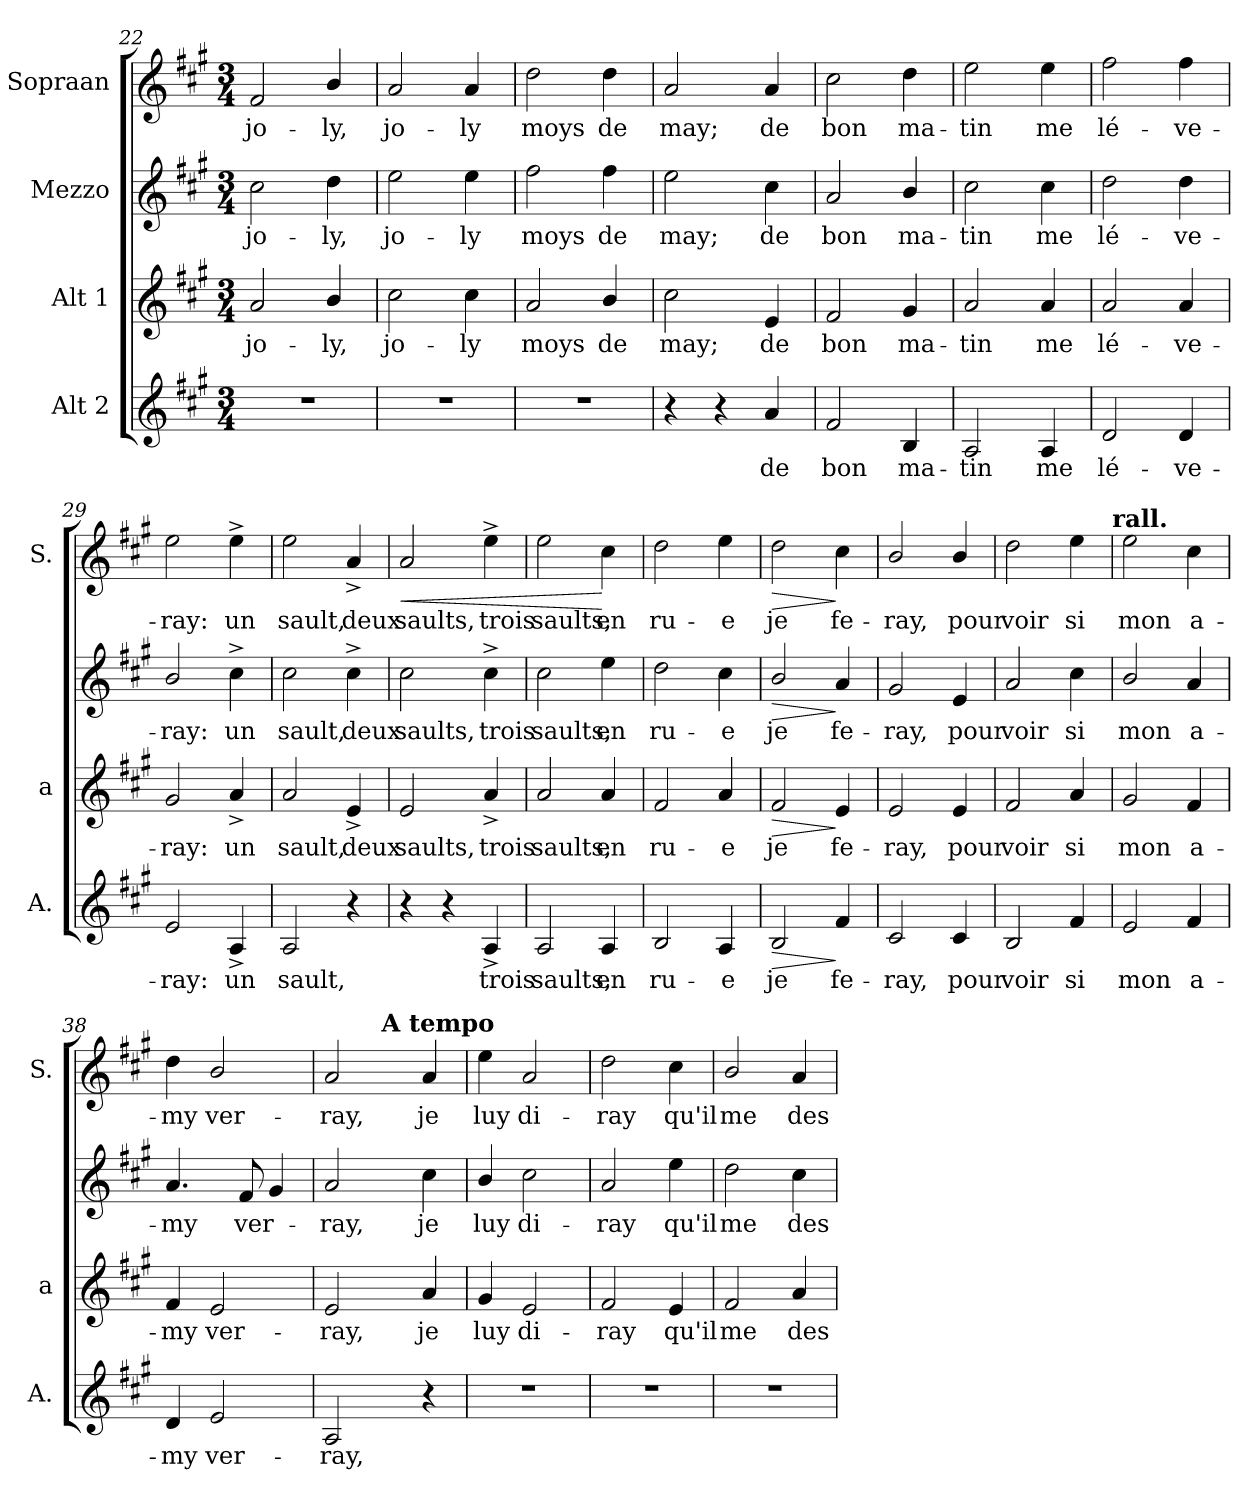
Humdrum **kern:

**kern	**text	**dynam	**kern	**text	**dynam	**kern	**text	**dynam	**kern	**text	**dynam
*part4	*part4	*part4	*part3	*part3	*part3	*part2	*part2	*part2	*part1	*part1	*part1
*staff4	*staff4	*staff4	*staff3	*staff3	*staff3	*staff2	*staff2	*staff2	*staff1	*staff1	*staff1
*I"Alt 2	*	*	*I"Alt 1	*	*	*I"Mezzo	*	*	*I"Sopraan	*	*
*I'A.	*	*	*I'a	*	*	*	*	*	*I'S.	*	*
*clefG2	*	*	*clefG2	*	*	*clefG2	*	*	*clefG2	*	*
*k[f#c#g#]	*	*	*k[f#c#g#]	*	*	*k[f#c#g#]	*	*	*k[f#c#g#]	*	*
*A:	*	*	*A:	*	*	*A:	*	*	*A:	*	*
*M3/4	*	*	*M3/4	*	*	*M3/4	*	*	*M3/4	*	*
=22	=22	=22	=22	=22	=22	=22	=22	=22	=22	=22	=22
!LO:N:vis=1	!	!	!	!LO:LY:b	!	!	!LO:LY:b	!	!	!LO:LY:b	!
2.r	.	.	2a/	jo-	.	2cc#\	jo-	.	2f#/	jo-	.
!	!	!	!	!LO:LY:b	!	!	!LO:LY:b	!	!	!LO:LY:b	!
.	.	.	4b/	-ly,	.	4dd\	-ly,	.	4b/	-ly,	.
=23	=23	=23	=23	=23	=23	=23	=23	=23	=23	=23	=23
!LO:N:vis=1	!	!	!	!LO:LY:b	!	!	!LO:LY:b	!	!	!LO:LY:b	!
2.r	.	.	2cc#\	jo-	.	2ee\	jo-	.	2a/	jo-	.
!	!	!	!	!LO:LY:b	!	!	!LO:LY:b	!	!	!LO:LY:b	!
.	.	.	4cc#\	-ly	.	4ee\	-ly	.	4a/	-ly	.
=24	=24	=24	=24	=24	=24	=24	=24	=24	=24	=24	=24
!LO:N:vis=1	!	!	!	!LO:LY:b	!	!	!LO:LY:b	!	!	!LO:LY:b	!
2.r	.	.	2a/	moys	.	2ff#\	moys	.	2dd\	moys	.
!	!	!	!	!LO:LY:b	!	!	!LO:LY:b	!	!	!LO:LY:b	!
.	.	.	4b/	de	.	4ff#\	de	.	4dd\	de	.
=25	=25	=25	=25	=25	=25	=25	=25	=25	=25	=25	=25
!	!	!	!	!LO:LY:b	!	!	!LO:LY:b	!	!	!LO:LY:b	!
4r	.	.	2cc#\	may;	.	2ee\	may;	.	2a/	may;	.
4r	.	.	.	.	.	.	.	.	.	.	.
!	!LO:LY:b	!	!	!LO:LY:b	!	!	!LO:LY:b	!	!	!LO:LY:b	!
4a/	de	.	4e/	de	.	4cc#\	de	.	4a/	de	.
=26	=26	=26	=26	=26	=26	=26	=26	=26	=26	=26	=26
!	!LO:LY:b	!	!	!LO:LY:b	!	!	!LO:LY:b	!	!	!LO:LY:b	!
2f#/	bon	.	2f#/	bon	.	2a/	bon	.	2cc#\	bon	.
!	!LO:LY:b	!	!	!LO:LY:b	!	!	!LO:LY:b	!	!	!LO:LY:b	!
4B/	ma-	.	4g#/	ma-	.	4b/	ma-	.	4dd\	ma-	.
=27	=27	=27	=27	=27	=27	=27	=27	=27	=27	=27	=27
!	!LO:LY:b	!	!	!LO:LY:b	!	!	!LO:LY:b	!	!	!LO:LY:b	!
2A/	-tin	.	2a/	-tin	.	2cc#\	-tin	.	2ee\	-tin	.
!	!LO:LY:b	!	!	!LO:LY:b	!	!	!LO:LY:b	!	!	!LO:LY:b	!
4A/	me	.	4a/	me	.	4cc#\	me	.	4ee\	me	.
!!LO:LB:g=z
=28	=28	=28	=28	=28	=28	=28	=28	=28	=28	=28	=28
!	!LO:LY:b	!	!	!LO:LY:b	!	!	!LO:LY:b	!	!	!LO:LY:b	!
2d/	lé-	.	2a/	lé-	.	2dd\	lé-	.	2ff#\	lé-	.
!	!LO:LY:b	!	!	!LO:LY:b	!	!	!LO:LY:b	!	!	!LO:LY:b	!
4d/	-ve-	.	4a/	-ve-	.	4dd\	-ve-	.	4ff#\	-ve-	.
=29	=29	=29	=29	=29	=29	=29	=29	=29	=29	=29	=29
!	!LO:LY:b	!	!	!LO:LY:b	!	!	!LO:LY:b	!	!	!LO:LY:b	!
2e/	-ray:	.	2g#/	-ray:	.	2b/	-ray:	.	2ee\	-ray:	.
!	!LO:LY:b	!	!	!LO:LY:b	!	!	!LO:LY:b	!	!	!LO:LY:b	!
4A^</	un	.	4a^</	un	.	4cc#^>\	un	.	4ee^>\	un	.
=30	=30	=30	=30	=30	=30	=30	=30	=30	=30	=30	=30
!	!LO:LY:b	!	!	!LO:LY:b	!	!	!LO:LY:b	!	!	!LO:LY:b	!
2A/	sault,	.	2a/	sault,	.	2cc#\	sault,	.	2ee\	sault,	.
!	!	!	!	!LO:LY:b	!	!	!LO:LY:b	!	!	!LO:LY:b	!
4r	.	.	4e^</	deux	.	4cc#^>\	deux	.	4a^</	deux	.
=31	=31	=31	=31	=31	=31	=31	=31	=31	=31	=31	=31
!	!	!	!	!LO:LY:b	!	!	!LO:LY:b	!	!	!LO:LY:b	!LO:HP:b
4r	.	.	2e/	saults,	.	2cc#\	saults,	.	2a/	saults,	<
4r	.	.	.	.	.	.	.	.	.	.	.
!	!LO:LY:b	!	!	!LO:LY:b	!	!	!LO:LY:b	!	!	!LO:LY:b	!
4A^</	trois	.	4a^</	trois	.	4cc#^>\	trois	.	4ee^>\	trois	.
=32	=32	=32	=32	=32	=32	=32	=32	=32	=32	=32	=32
!	!LO:LY:b	!	!	!LO:LY:b	!	!	!LO:LY:b	!	!	!LO:LY:b	!
2A/	saults,	.	2a/	saults,	.	2cc#\	saults,	.	2ee\	saults,	.
!	!LO:LY:b	!	!	!LO:LY:b	!	!	!LO:LY:b	!	!	!LO:LY:b	!
4A/	en	.	4a/	en	.	4ee\	en	.	4cc#\	en	[
=33	=33	=33	=33	=33	=33	=33	=33	=33	=33	=33	=33
!	!LO:LY:b	!	!	!LO:LY:b	!	!	!LO:LY:b	!	!	!LO:LY:b	!
2B/	ru-	.	2f#/	ru-	.	2dd\	ru-	.	2dd\	ru-	.
!	!LO:LY:b	!	!	!LO:LY:b	!	!	!LO:LY:b	!	!	!LO:LY:b	!
4A/	-e	.	4a/	-e	.	4cc#\	-e	.	4ee\	-e	.
!!LO:LB:g=z
=34	=34	=34	=34	=34	=34	=34	=34	=34	=34	=34	=34
!	!LO:LY:b	!LO:HP:b	!	!LO:LY:b	!LO:HP:b	!	!LO:LY:b	!LO:HP:b	!	!LO:LY:b	!LO:HP:b
2B/	je	>	2f#/	je	>	2b/	je	>	2dd\	je	>
!	!LO:LY:b	!	!	!LO:LY:b	!	!	!LO:LY:b	!	!	!LO:LY:b	!
4f#/	fe-	]	4e/	fe-	]	4a/	fe-	]	4cc#\	fe-	]
=35	=35	=35	=35	=35	=35	=35	=35	=35	=35	=35	=35
!	!LO:LY:b	!	!	!LO:LY:b	!	!	!LO:LY:b	!	!	!LO:LY:b	!
2c#/	-ray,	.	2e/	-ray,	.	2g#/	-ray,	.	2b/	-ray,	.
!	!LO:LY:b	!	!	!LO:LY:b	!	!	!LO:LY:b	!	!	!LO:LY:b	!
4c#/	pour	.	4e/	pour	.	4e/	pour	.	4b/	pour	.
=36	=36	=36	=36	=36	=36	=36	=36	=36	=36	=36	=36
!	!LO:LY:b	!	!	!LO:LY:b	!	!	!LO:LY:b	!	!	!LO:LY:b	!
2B/	voir	.	2f#/	voir	.	2a/	voir	.	2dd\	voir	.
!	!LO:LY:b	!	!	!LO:LY:b	!	!	!LO:LY:b	!	!	!LO:LY:b	!
4f#/	si	.	4a/	si	.	4cc#\	si	.	4ee\	si	.
!	!	!	!	!	!	!	!	!	!LO:TX:a:B:t=rall.	!	!
=37	=37	=37	=37	=37	=37	=37	=37	=37	=37	=37	=37
!	!LO:LY:b	!	!	!LO:LY:b	!	!	!LO:LY:b	!	!	!LO:LY:b	!
2e/	mon	.	2g#/	mon	.	2b/	mon	.	2ee\	mon	.
!	!LO:LY:b	!	!	!LO:LY:b	!	!	!LO:LY:b	!	!	!LO:LY:b	!
4f#/	a-	.	4f#/	a-	.	4a/	a-	.	4cc#\	a-	.
=38	=38	=38	=38	=38	=38	=38	=38	=38	=38	=38	=38
!	!LO:LY:b	!	!	!LO:LY:b	!	!	!LO:LY:b	!	!	!LO:LY:b	!
4d/	-my	.	4f#/	-my	.	4.a/	-my	.	4dd\	-my	.
!	!LO:LY:b	!	!	!LO:LY:b	!	!	!	!	!	!LO:LY:b	!
2e/	ver-	.	2e/	ver-	.	.	.	.	2b/	ver-	.
!	!	!	!	!	!	!	!LO:LY:b	!	!	!	!
.	.	.	.	.	.	8f#/	ver-	.	.	.	.
.	.	.	.	.	.	4g#/	.	.	.	.	.
=39	=39	=39	=39	=39	=39	=39	=39	=39	=39	=39	=39
!	!LO:LY:b	!	!	!LO:LY:b	!	!	!LO:LY:b	!	!	!LO:LY:b	!
*	*	*	*	*	*	*	*	*	*^	*	*
2A/	-ray,	.	2e/	-ray,	.	2a/	-ray,	.	2a/	4ryy	-ray,	.
.	.	.	.	.	.	.	.	.	.	32ryy	.	.
!	!	!	!	!	!	!	!	!	!	!LO:TX:a:B:t=A tempo	!	!
.	.	.	.	.	.	.	.	.	.	4...ryy	.	.
!	!	!	!	!LO:LY:b	!	!	!LO:LY:b	!	!	!	!LO:LY:b	!
4r	.	.	4a/	je	.	4cc#\	je	.	4a/	.	je	.
=40	=40	=40	=40	=40	=40	=40	=40	=40	=40	=40	=40	=40
!LO:N:vis=1	!	!	!	!LO:LY:b	!	!	!LO:LY:b	!	!	!	!LO:LY:b	!
*	*	*	*	*	*	*	*	*	*v	*v	*	*
2.r	.	.	4g#/	luy	.	4b/	luy	.	4ee\	luy	.
!	!	!	!	!LO:LY:b	!	!	!LO:LY:b	!	!	!LO:LY:b	!
.	.	.	2e/	di-	.	2cc#\	di-	.	2a/	di-	.
!!LO:PB:g=z
=41	=41	=41	=41	=41	=41	=41	=41	=41	=41	=41	=41
!LO:N:vis=1	!	!	!	!LO:LY:b	!	!	!LO:LY:b	!	!	!LO:LY:b	!
2.r	.	.	2f#/	-ray	.	2a/	-ray	.	2dd\	-ray	.
!	!	!	!	!LO:LY:b	!	!	!LO:LY:b	!	!	!LO:LY:b	!
.	.	.	4e/	qu'il	.	4ee\	qu'il	.	4cc#\	qu'il	.
=42	=42	=42	=42	=42	=42	=42	=42	=42	=42	=42	=42
!LO:N:vis=1	!	!	!	!LO:LY:b	!	!	!LO:LY:b	!	!	!LO:LY:b	!
2.r	.	.	2f#/	me	.	2dd\	me	.	2b/	me	.
!	!	!	!	!LO:LY:b	!	!	!LO:LY:b	!	!	!LO:LY:b	!
.	.	.	4a/	des-	.	4cc#\	des-	.	4a/	des-	.
=	=	=	=	=	=	=	=	=	=	=	=
*-	*-	*-	*-	*-	*-	*-	*-	*-	*-	*-	*-
